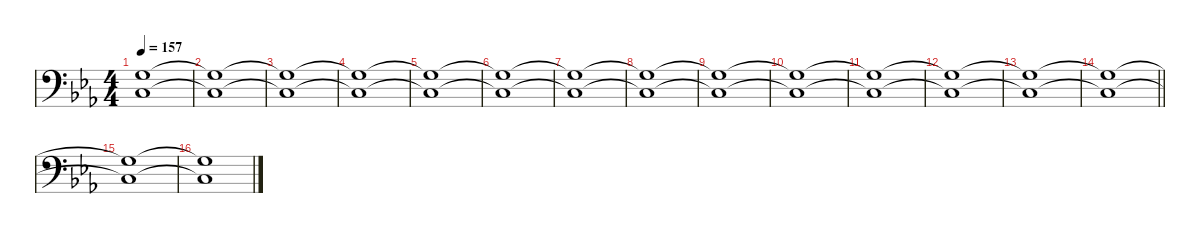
\defaultSystemsLayout 4
\hideDynamics
\bracketExtendMode nobrackets
\singleTrackTrackNamePolicy hidden
\multiTrackTrackNamePolicy hidden
\firstSystemTrackNameMode fullname
\otherSystemsTrackNameOrientation horizontal
\track ("Strings" "vln.") {instrument stringensemble1}
\staff {score}
\tuning (E4 B3 G3 D3 A2 E2)
\ts (4 4)
\tempo 157
\clef f4
\ks cminor
(5.4{t acc forcenatural} 3.5{t acc forcenatural}).1{dy f beam Down} |
(5.4{t acc forcenatural} 3.5{t acc forcenatural}).1{beam Down} |
(5.4{t acc forcenatural} 3.5{t acc forcenatural}).1{beam Down} |
(5.4{t acc forcenatural} 3.5{t acc forcenatural}).1{beam Down} |
(5.4{t acc forcenatural} 3.5{t acc forcenatural}).1{beam Down} |
(5.4{t acc forcenatural} 3.5{t acc forcenatural}).1{beam Down} |
(5.4{t acc forcenatural} 3.5{t acc forcenatural}).1{beam Down} |
(5.4{t acc forcenatural} 3.5{t acc forcenatural}).1{beam Down} |
(5.4{t acc forcenatural} 3.5{t acc forcenatural}).1{beam Down} |
(5.4{t acc forcenatural} 3.5{t acc forcenatural}).1{beam Down} |
(5.4{t acc forcenatural} 3.5{t acc forcenatural}).1{beam Down} |
(5.4{t acc forcenatural} 3.5{t acc forcenatural}).1{beam Down} |
(5.4{t acc forcenatural} 3.5{t acc forcenatural}).1{beam Down} |
\barLineRight lightlight
(5.4{t acc forcenatural} 3.5{t acc forcenatural}).1{beam Down} |
(5.4{t acc forcenatural} 3.5{t acc forcenatural}).1{beam Down} |
(5.4{t acc forcenatural} 3.5{t acc forcenatural}).1{beam Down}
